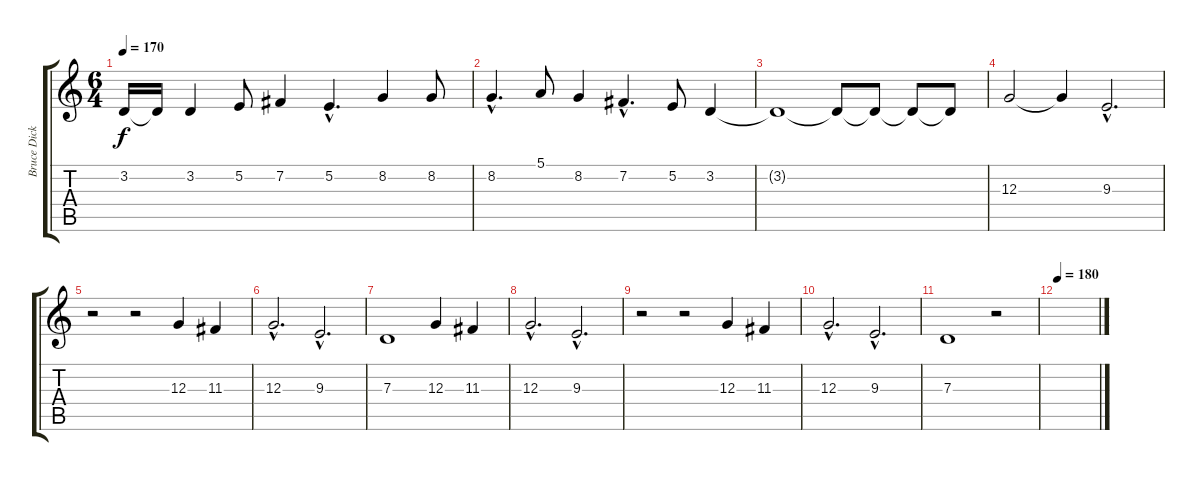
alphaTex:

\track ("Bruce Dickinson" "Bruce Dick") {instrument choiraahs}
\staff {score tabs}
\tuning (E4 B3 G3 D3 A2 E2) {hide}
\ts (6 4)
\tempo 170
\clef g2
\ks c
3.2{t}.16{dy f} 3.2{t}.16 3.2.4 5.2.8 7.2.4 5.2{hac}.4{d} 8.2.4 8.2.8 |
8.2{hac}.4{d} 5.1.8 8.2.4 7.2{hac}.4{d} 5.2.8 3.2.4 |
3.2{t}.1 3.2{t}.8 3.2{t}.8 3.2{t}.8 3.2{t}.8 |
12.3.2 12.3{t}.4 9.3{hac}.2{d} |
r.2 r.2 12.3.4 11.3.4 |
12.3{hac}.2{d} 9.3{hac}.2{d} |
7.3.1 12.3.4 11.3.4 |
12.3{hac}.2{d} 9.3{hac}.2{d} |
r.2 r.2 12.3.4 11.3.4 |
12.3{hac}.2{d} 9.3{hac}.2{d} |
7.3.1 r.2 |
\tempo 180
